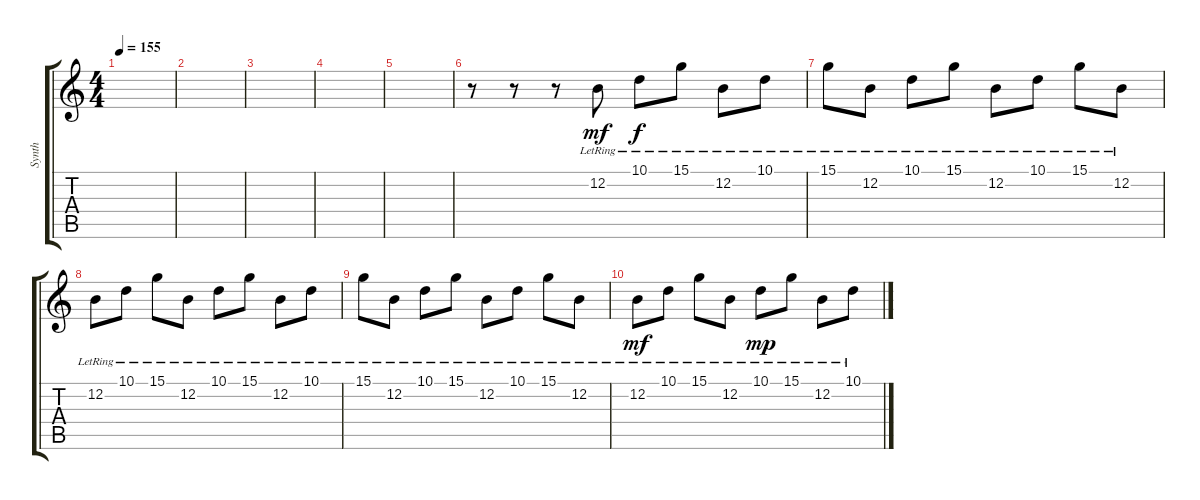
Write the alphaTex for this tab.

\track ("Synth" "Synth") {instrument lead2sawtooth}
\staff {score tabs}
\tuning (E4 B3 G3 D3 A2 D2) {hide}
\ts (4 4)
\tempo 155
\clef g2
\ks c
|
|
|
|
|
r.8 r.8 r.8 12.2{lr}.8{dy mf} 10.1{lr}.8{dy f} 15.1{lr}.8 12.2{lr}.8 10.1{lr}.8 |
15.1{lr}.8 12.2{lr}.8 10.1{lr}.8 15.1{lr}.8 12.2{lr}.8 10.1{lr}.8 15.1{lr}.8 12.2{lr}.8 |
12.2{lr}.8 10.1{lr}.8 15.1{lr}.8 12.2{lr}.8 10.1{lr}.8 15.1{lr}.8 12.2{lr}.8 10.1{lr}.8 |
15.1{lr}.8 12.2{lr}.8 10.1{lr}.8 15.1{lr}.8 12.2{lr}.8 10.1{lr}.8 15.1{lr}.8 12.2{lr}.8 |
12.2{lr}.8{dy mf} 10.1{lr}.8 15.1{lr}.8 12.2{lr}.8 10.1{lr}.8{dy mp} 15.1{lr}.8 12.2{lr}.8 10.1{lr}.8
